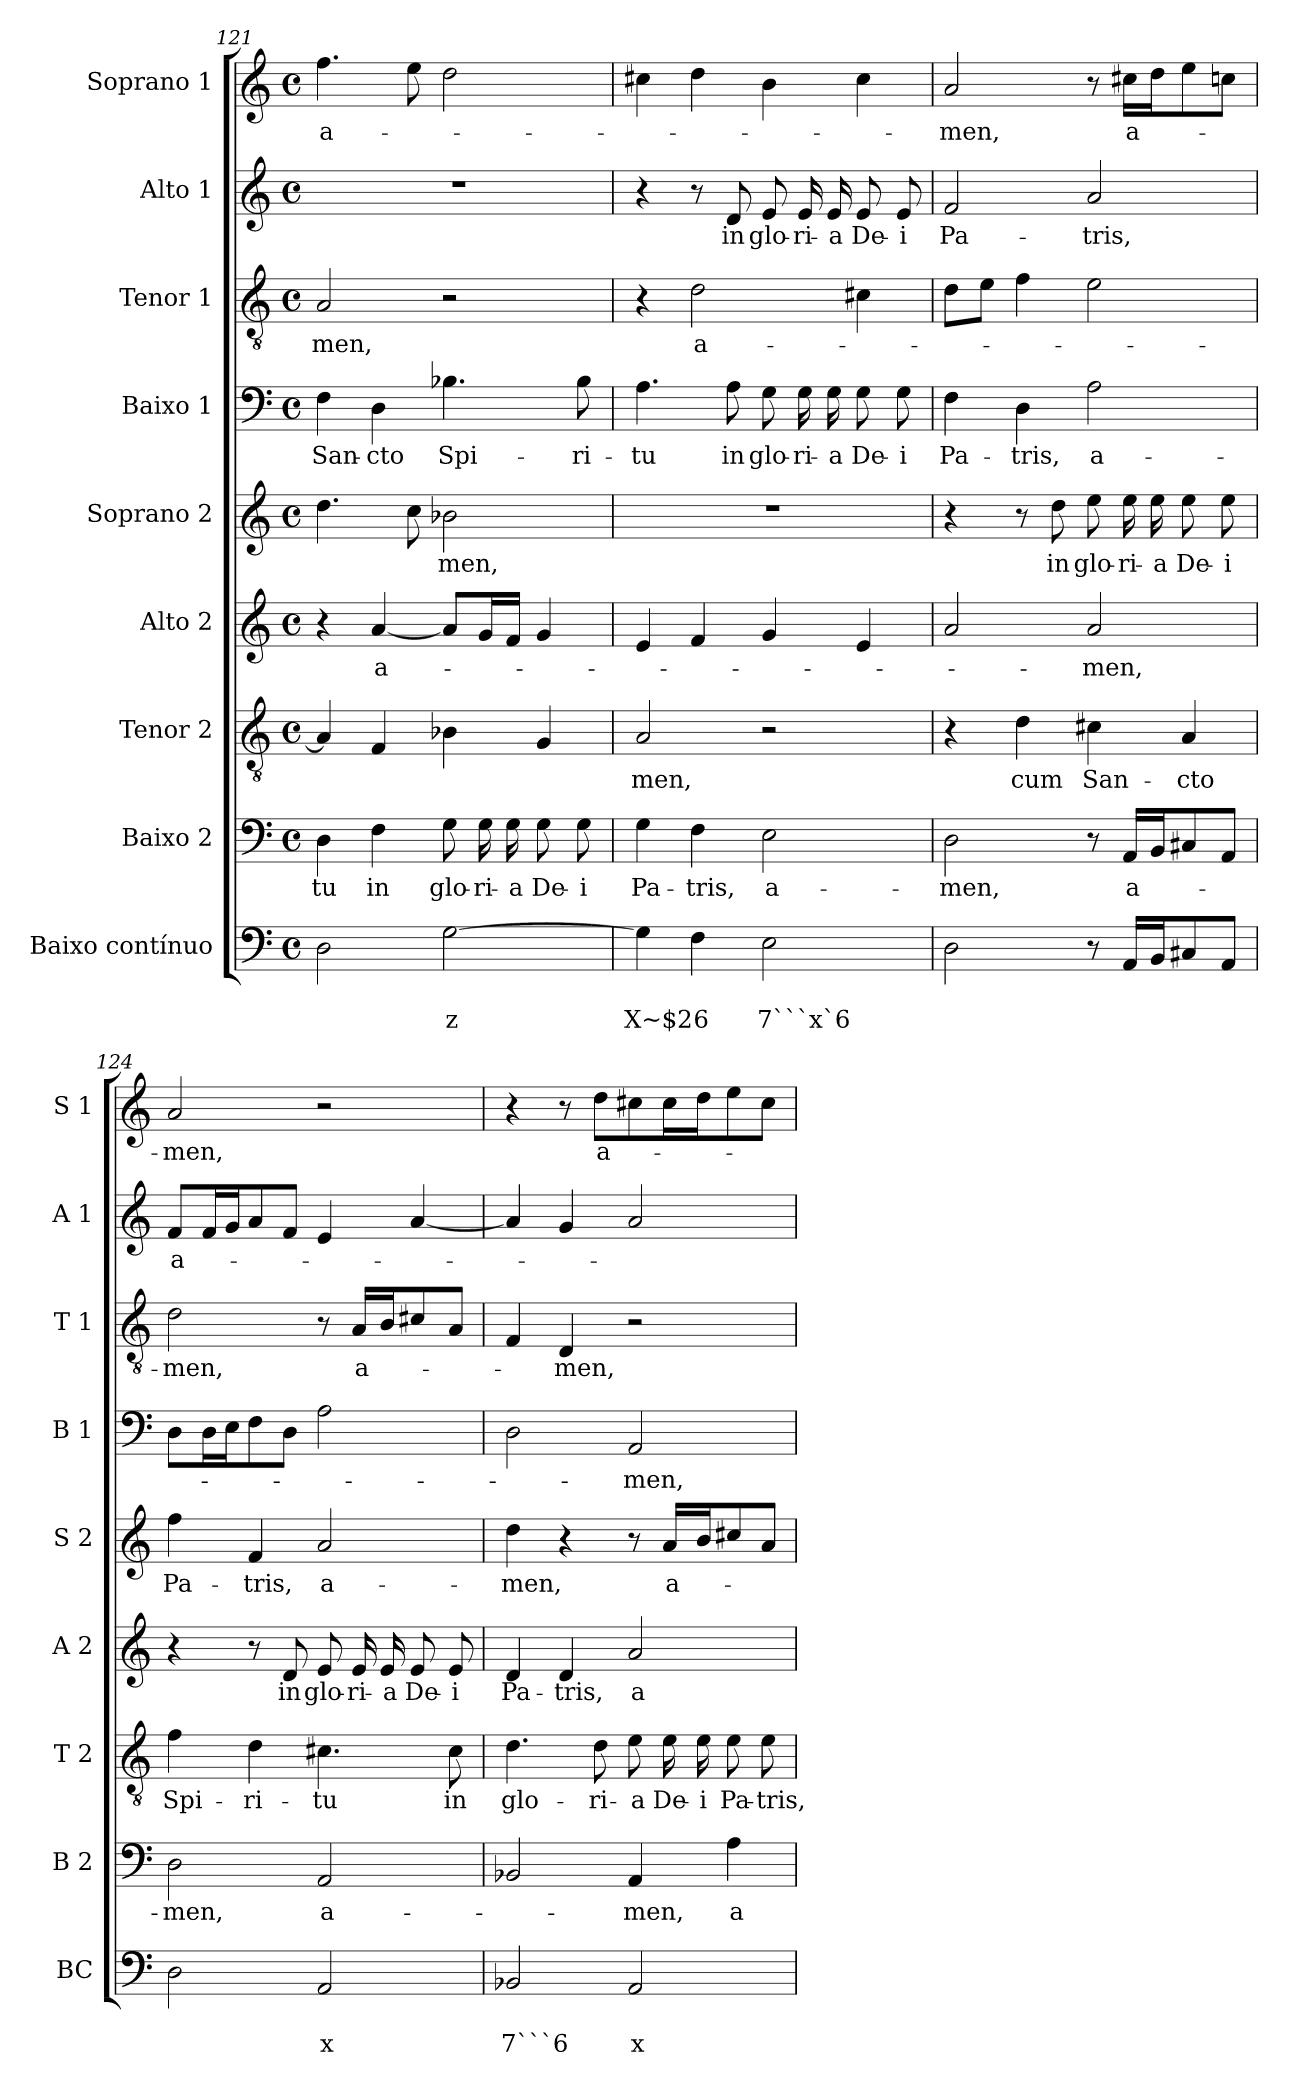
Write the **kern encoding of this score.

**kern	**text	**text	**kern	**text	**kern	**text	**kern	**text	**kern	**text	**kern	**text	**kern	**text	**kern	**text	**kern	**text
*part9	*part9	*part9	*part8	*part8	*part7	*part7	*part6	*part6	*part5	*part5	*part4	*part4	*part3	*part3	*part2	*part2	*part1	*part1
*staff9	*staff9	*staff9	*staff8	*staff8	*staff7	*staff7	*staff6	*staff6	*staff5	*staff5	*staff4	*staff4	*staff3	*staff3	*staff2	*staff2	*staff1	*staff1
*I"Baixo contínuo	*	*	*I"Baixo 2	*	*I"Tenor 2	*	*I"Alto 2	*	*I"Soprano 2	*	*I"Baixo 1	*	*I"Tenor 1	*	*I"Alto 1	*	*I"Soprano 1	*
*I'BC	*	*	*I'B 2	*	*I'T 2	*	*I'A 2	*	*I'S 2	*	*I'B 1	*	*I'T 1	*	*I'A 1	*	*I'S 1	*
!!LO:PB:g=z
*clefF4	*	*	*clefF4	*	*clefGv2	*	*clefG2	*	*clefG2	*	*clefF4	*	*clefGv2	*	*clefG2	*	*clefG2	*
*k[]	*	*	*k[]	*	*k[]	*	*k[]	*	*k[]	*	*k[]	*	*k[]	*	*k[]	*	*k[]	*
*C:	*	*	*C:	*	*C:	*	*C:	*	*C:	*	*C:	*	*C:	*	*C:	*	*C:	*
*M4/4	*	*	*M4/4	*	*M4/4	*	*M4/4	*	*M4/4	*	*M4/4	*	*M4/4	*	*M4/4	*	*M4/4	*
*met(c)	*	*	*met(c)	*	*met(c)	*	*met(c)	*	*met(c)	*	*met(c)	*	*met(c)	*	*met(c)	*	*met(c)	*
=121	=121	=121	=121	=121	=121	=121	=121	=121	=121	=121	=121	=121	=121	=121	=121	=121	=121	=121
!	!	!	!	!LO:LY:b	!	!	!	!	!	!	!	!LO:LY:b	!	!LO:LY:b	!	!	!	!LO:LY:b
2D\	.	.	4D\	-tu	4A/]	.	4r	.	4.dd\	.	4F\	San-	2A/	-men,	1r	.	4.ff\	a-
!	!	!	!	!LO:LY:b	!	!	!	!LO:LY:b	!	!	!	!LO:LY:b	!	!	!	!	!	!
.	.	.	4F\	in	4F/	.	[4a/	a-	.	.	4D\	-cto	.	.	.	.	.	.
.	.	.	.	.	.	.	.	.	8cc\	.	.	.	.	.	.	.	8ee\	.
!	!	!LO:LY:b	!	!LO:LY:b	!	!	!	!	!	!LO:LY:b	!	!LO:LY:b	!	!	!	!	!	!
[2G\	.	z	8G\	glo-	4B-X\	.	8a/L]	.	2b-X\	-men,	4.B-X\	Spi-	2r	.	.	.	2dd\	.
!	!	!	!	!LO:LY:b	!	!	!	!	!	!	!	!	!	!	!	!	!	!
.	.	.	16G\	-ri-	.	.	16g/L	.	.	.	.	.	.	.	.	.	.	.
!	!	!	!	!LO:LY:b	!	!	!	!	!	!	!	!	!	!	!	!	!	!
.	.	.	16G\	-a	.	.	16f/JJ	.	.	.	.	.	.	.	.	.	.	.
!	!	!	!	!LO:LY:b	!	!	!	!	!	!	!	!	!	!	!	!	!	!
.	.	.	8G\	De-	4G/	.	4g/	.	.	.	.	.	.	.	.	.	.	.
!	!	!	!	!LO:LY:b	!	!	!	!	!	!	!	!LO:LY:b	!	!	!	!	!	!
.	.	.	8G\	-i	.	.	.	.	.	.	8B-\	-ri-	.	.	.	.	.	.
=122	=122	=122	=122	=122	=122	=122	=122	=122	=122	=122	=122	=122	=122	=122	=122	=122	=122	=122
!	!	!LO:LY:b	!	!LO:LY:b	!	!LO:LY:b	!	!	!	!	!	!LO:LY:b	!	!	!	!	!	!
4G\]	.	X~$2	4G\	Pa-	2A/	-men,	4e/	.	1r	.	4.A\	-tu	4r	.	4r	.	4cc#X\	.
!	!	!LO:LY:b	!	!LO:LY:b	!	!	!	!	!	!	!	!	!	!LO:LY:b	!	!	!	!
4F\	.	6	4F\	-tris,	.	.	4f/	.	.	.	.	.	2d\	a-	8r	.	4dd\	.
!	!	!	!	!	!	!	!	!	!	!	!	!LO:LY:b	!	!	!	!LO:LY:b	!	!
.	.	.	.	.	.	.	.	.	.	.	8A\	in	.	.	8d/	in	.	.
!	!	!LO:LY:b	!	!LO:LY:b	!	!	!	!	!	!	!	!LO:LY:b	!	!	!	!LO:LY:b	!	!
2E\	.	7```x`6	2E\	a-	2r	.	4g/	.	.	.	8G\	glo-	.	.	8e/	glo-	4b\	.
!	!	!	!	!	!	!	!	!	!	!	!	!LO:LY:b	!	!	!	!LO:LY:b	!	!
.	.	.	.	.	.	.	.	.	.	.	16G\	-ri-	.	.	16e/	-ri-	.	.
!	!	!	!	!	!	!	!	!	!	!	!	!LO:LY:b	!	!	!	!LO:LY:b	!	!
.	.	.	.	.	.	.	.	.	.	.	16G\	-a	.	.	16e/	-a	.	.
!	!	!	!	!	!	!	!	!	!	!	!	!LO:LY:b	!	!	!	!LO:LY:b	!	!
.	.	.	.	.	.	.	4e/	.	.	.	8G\	De-	4c#X\	.	8e/	De-	4cc#\	.
!	!	!	!	!	!	!	!	!	!	!	!	!LO:LY:b	!	!	!	!LO:LY:b	!	!
.	.	.	.	.	.	.	.	.	.	.	8G\	-i	.	.	8e/	-i	.	.
=123	=123	=123	=123	=123	=123	=123	=123	=123	=123	=123	=123	=123	=123	=123	=123	=123	=123	=123
!	!	!	!	!LO:LY:b	!	!	!	!	!	!	!	!LO:LY:b	!	!	!	!LO:LY:b	!	!LO:LY:b
2D\	.	.	2D\	-men,	4r	.	2a/	.	4r	.	4F\	Pa-	8d\L	.	2f/	Pa-	2a/	-men,
.	.	.	.	.	.	.	.	.	.	.	.	.	8e\J	.	.	.	.	.
!	!	!	!	!	!	!LO:LY:b	!	!	!	!	!	!LO:LY:b	!	!	!	!	!	!
.	.	.	.	.	4d\	cum	.	.	8r	.	4D\	-tris,	4f\	.	.	.	.	.
!	!	!	!	!	!	!	!	!	!	!LO:LY:b	!	!	!	!	!	!	!	!
.	.	.	.	.	.	.	.	.	8dd\	in	.	.	.	.	.	.	.	.
!	!	!	!	!	!	!LO:LY:b	!	!LO:LY:b	!	!LO:LY:b	!	!LO:LY:b	!	!	!	!LO:LY:b	!	!
8r	.	.	8r	.	4c#X\	San-	2a/	-men,	8ee\	glo-	2A\	a-	2e\	.	2a/	-tris,	8r	.
!	!	!	!	!LO:LY:b	!	!	!	!	!	!LO:LY:b	!	!	!	!	!	!	!	!LO:LY:b
16AA/LL	.	.	16AA/LL	a-	.	.	.	.	16ee\	-ri-	.	.	.	.	.	.	16cc#X\LL	a-
!	!	!	!	!	!	!	!	!	!	!LO:LY:b	!	!	!	!	!	!	!	!
16BB/J	.	.	16BB/J	.	.	.	.	.	16ee\	-a	.	.	.	.	.	.	16dd\J	.
!	!	!	!	!	!	!LO:LY:b	!	!	!	!LO:LY:b	!	!	!	!	!	!	!	!
8C#X/	.	.	8C#X/	.	4A/	-cto	.	.	8ee\	De-	.	.	.	.	.	.	8ee\	.
!	!	!	!	!	!	!	!	!	!	!LO:LY:b	!	!	!	!	!	!	!	!
8AA/J	.	.	8AA/J	.	.	.	.	.	8ee\	-i	.	.	.	.	.	.	8ccn\J	.
=124	=124	=124	=124	=124	=124	=124	=124	=124	=124	=124	=124	=124	=124	=124	=124	=124	=124	=124
!	!	!	!	!LO:LY:b	!	!LO:LY:b	!	!	!	!LO:LY:b	!	!	!	!LO:LY:b	!	!LO:LY:b	!	!LO:LY:b
2D\	.	.	2D\	-men,	4f\	Spi-	4r	.	4ff\	Pa-	8D\L	.	2d\	-men,	8f/L	a-	2a/	-men,
.	.	.	.	.	.	.	.	.	.	.	16D\L	.	.	.	16f/L	.	.	.
.	.	.	.	.	.	.	.	.	.	.	16E\J	.	.	.	16g/J	.	.	.
!	!	!	!	!	!	!LO:LY:b	!	!	!	!LO:LY:b	!	!	!	!	!	!	!	!
.	.	.	.	.	4d\	-ri-	8r	.	4f/	-tris,	8F\	.	.	.	8a/	.	.	.
!	!	!	!	!	!	!	!	!LO:LY:b	!	!	!	!	!	!	!	!	!	!
.	.	.	.	.	.	.	8d/	in	.	.	8D\J	.	.	.	8f/J	.	.	.
!	!	!LO:LY:b	!	!LO:LY:b	!	!LO:LY:b	!	!LO:LY:b	!	!LO:LY:b	!	!	!	!	!	!	!	!
2AA/	.	x	2AA/	a-	4.c#X\	-tu	8e/	glo-	2a/	a-	2A\	.	8r	.	4e/	.	2r	.
!	!	!	!	!	!	!	!	!LO:LY:b	!	!	!	!	!	!LO:LY:b	!	!	!	!
.	.	.	.	.	.	.	16e/	-ri-	.	.	.	.	16A/LL	a-	.	.	.	.
!	!	!	!	!	!	!	!	!LO:LY:b	!	!	!	!	!	!	!	!	!	!
.	.	.	.	.	.	.	16e/	-a	.	.	.	.	16B/J	.	.	.	.	.
!	!	!	!	!	!	!	!	!LO:LY:b	!	!	!	!	!	!	!	!	!	!
.	.	.	.	.	.	.	8e/	De-	.	.	.	.	8c#X/	.	[4a/	.	.	.
!	!	!	!	!	!	!LO:LY:b	!	!LO:LY:b	!	!	!	!	!	!	!	!	!	!
.	.	.	.	.	8c#\	in	8e/	-i	.	.	.	.	8A/J	.	.	.	.	.
!!LO:PB:g=z
=125	=125	=125	=125	=125	=125	=125	=125	=125	=125	=125	=125	=125	=125	=125	=125	=125	=125	=125
!	!	!LO:LY:b	!	!	!	!LO:LY:b	!	!LO:LY:b	!	!LO:LY:b	!	!	!	!	!	!	!	!
2BB-X/	.	7```6	2BB-X/	.	4.d\	glo-	4d/	Pa-	4dd\	-men,	2D\	.	4F/	.	4a/]	.	4r	.
!	!	!	!	!	!	!	!	!LO:LY:b	!	!	!	!	!	!LO:LY:b	!	!	!	!
.	.	.	.	.	.	.	4d/	-tris,	4r	.	.	.	4D/	-men,	4g/	.	8r	.
!	!	!	!	!	!	!LO:LY:b	!	!	!	!	!	!	!	!	!	!	!	!LO:LY:b
.	.	.	.	.	8d\	-ri-	.	.	.	.	.	.	.	.	.	.	8dd\L	a-
!	!	!LO:LY:b	!	!LO:LY:b	!	!LO:LY:b	!	!LO:LY:b	!	!	!	!LO:LY:b	!	!	!	!	!	!
2AA/	.	x	4AA/	-men,	8e\	-a	2a/	a-	8r	.	2AA/	-men,	2r	.	2a/	.	8cc#X\	.
!	!	!	!	!	!	!LO:LY:b	!	!	!	!LO:LY:b	!	!	!	!	!	!	!	!
.	.	.	.	.	16e\	De-	.	.	16a/LL	a-	.	.	.	.	.	.	16cc#\L	.
!	!	!	!	!	!	!LO:LY:b	!	!	!	!	!	!	!	!	!	!	!	!
.	.	.	.	.	16e\	-i	.	.	16b/J	.	.	.	.	.	.	.	16dd\J	.
!	!	!	!	!LO:LY:b	!	!LO:LY:b	!	!	!	!	!	!	!	!	!	!	!	!
.	.	.	4A\	a-	8e\	Pa-	.	.	8cc#X/	.	.	.	.	.	.	.	8ee\	.
!	!	!	!	!	!	!LO:LY:b	!	!	!	!	!	!	!	!	!	!	!	!
.	.	.	.	.	8e\	-tris,	.	.	8a/J	.	.	.	.	.	.	.	8cc#\J	.
=	=	=	=	=	=	=	=	=	=	=	=	=	=	=	=	=	=	=
*-	*-	*-	*-	*-	*-	*-	*-	*-	*-	*-	*-	*-	*-	*-	*-	*-	*-	*-
